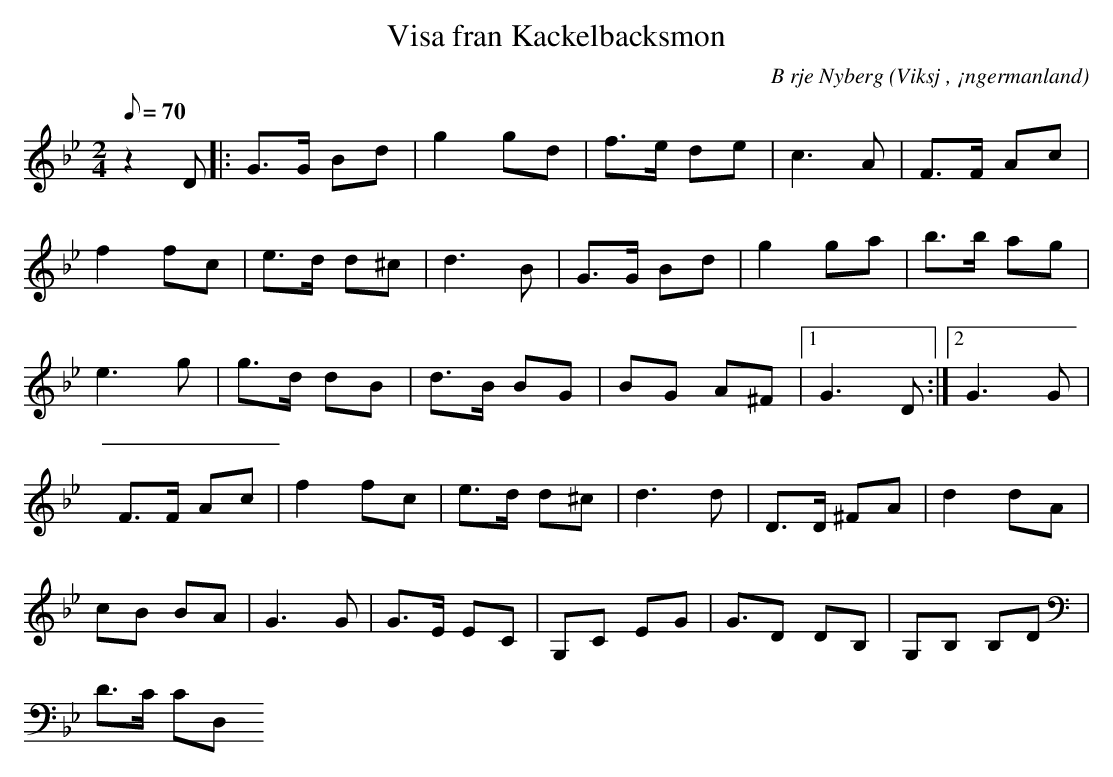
X:1
T:Visa fran Kackelbacksmon
C:B rje Nyberg
O:Viksj , ¡ngermanland
M:2/4
L:1/8
Q:70
K:Gm
z2 D|: G>G Bd | g2 gd | f>e de | c2>A2 | F>F Ac |
f2 fc | e>d d^c | d2>B2 | G>G Bd |g2 ga | b>b ag |
e2> g2 | g>d dB |d>B BG |BG A^F |1 G2> D2 :|2 G2> G2 |
F>F Ac | f2 fc | e>d d^c | d2>d2 | D>D ^FA | d2 dA |
cB BA |G2> G2 | G>E EC | G,C EG | G>D2 DB, | G,B, B,D |
D>C CD,
